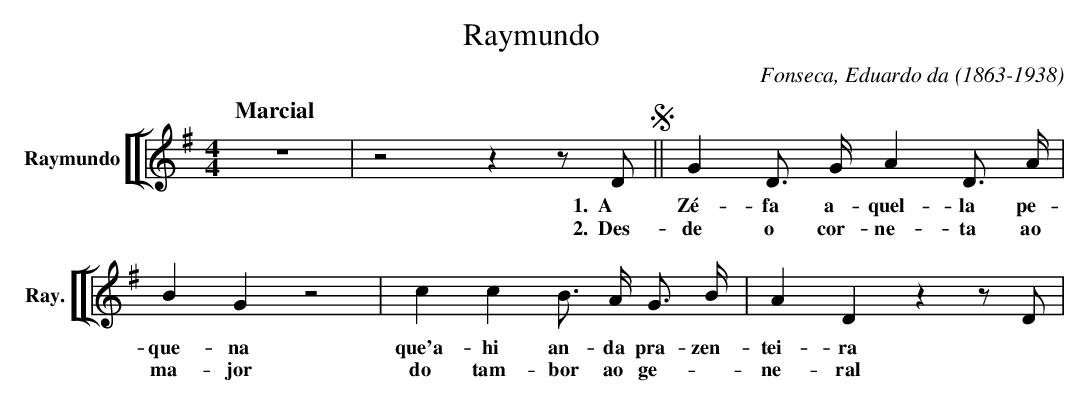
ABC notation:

X:1
T:Raymundo
C:Fonseca, Eduardo da (1863-1938)
M:4/4
L:1/4
K:G
V: 11 clef=treble name="Raymundo" sname="Ray."
%%staves [[ 11 ]]
   [Q:"Marcial"] z4 | z2zz/ D/ !segno!|| G D/ >G/ A D/> A/ | BGz2 | \
w:1.~~A Z\'e-fa a-quel-la pe-que-na
w:2.~~Des-de o cor-ne-ta ao ma-jor
   ccB/ >A/ G/> B/ | ADzz/D/ | \
w: que'a-hi an-da pra-zen-tei-ra
w: do tam-bor ao ge--ne-ral
